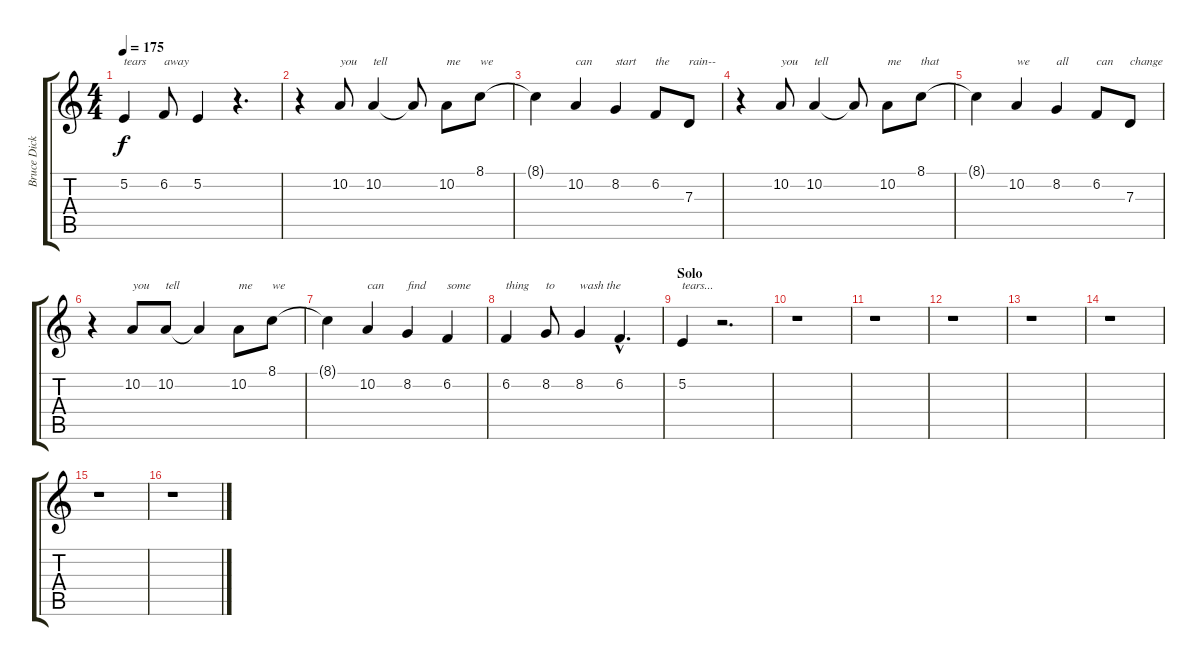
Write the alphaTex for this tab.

\track ("Bruce Dickinson" "Bruce Dick") {instrument sopranosax}
\staff {score tabs}
\tuning (E4 B3 G3 D3 A2 E2) {hide}
\ts (4 4)
\tempo 175
\clef g2
\ks c
5.2.4{txt "tears" dy f} 6.2.8{txt "away"} 5.2.4 r.4{d} |
r.4 10.2.8{txt "you "} 10.2.4{txt "tell"} 10.2{t}.8 10.2.8{txt "me"} 8.1.8{txt "we"} |
8.1{t}.4 10.2.4{txt "can"} 8.2.4{txt "start"} 6.2.8{txt "the "} 7.3.8{txt "rain--"} |
r.4 10.2.8{txt "you "} 10.2.4{txt "tell"} 10.2{t}.8 10.2.8{txt "me"} 8.1.8{txt "that"} |
8.1{t}.4 10.2.4{txt "we"} 8.2.4{txt "all"} 6.2.8{txt "can "} 7.3.8{txt "change"} |
r.4 10.2.8{txt "you"} 10.2.8{txt "tell"} 10.2{t}.4 10.2.8{txt "me"} 8.1.8{txt "we"} |
8.1{t}.4 10.2.4{txt "can"} 8.2.4{txt "find"} 6.2.4{txt "some"} |
6.2.4{txt "thing"} 8.2.8{txt "to"} 8.2.4{txt "wash the"} 6.2{hac}.4{d} |
\section ("" "Solo")
5.2.4{txt "tears..."} r.2{d} |
r.1 |
r.1 |
r.1 |
r.1 |
r.1 |
r.1 |
r.1
